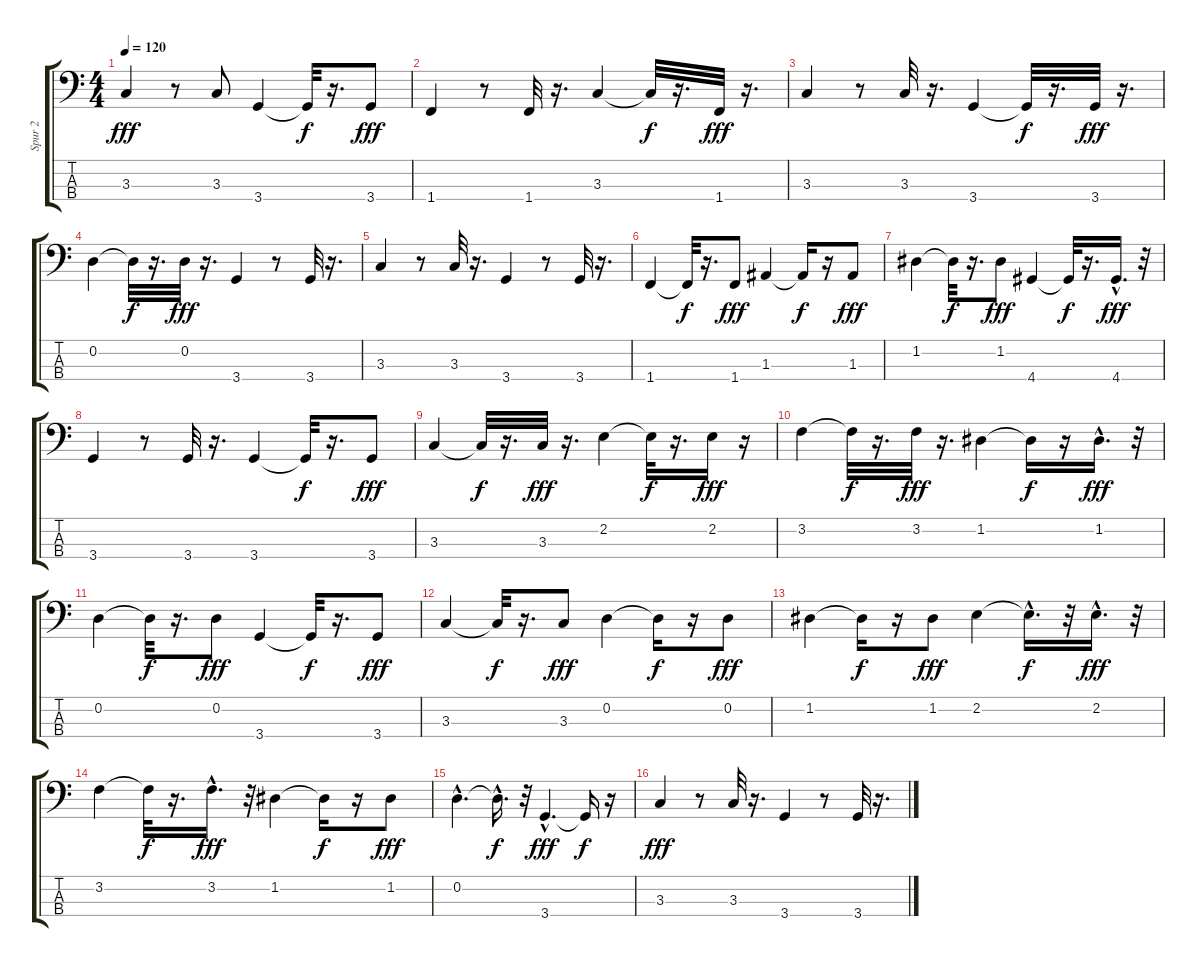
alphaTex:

\track ("Spur 2" "Spur 2") {instrument electricbassfinger}
\staff {score tabs}
\tuning (G2 D2 A1 E1) {hide}
\ts (4 4)
\tempo 120
\clef f4
\ks c
3.3.4{dy fff} r.8 3.3.8 3.4.4 3.4{t}.32{dy f} r.16{d} 3.4.8{dy fff} |
1.4.4 r.8 1.4.32 r.16{d} 3.3.4 3.3{t}.32{dy f} r.16{d} 1.4.32{dy fff} r.16{d} |
3.3.4 r.8 3.3.32 r.16{d} 3.4.4 3.4{t}.32{dy f} r.16{d} 3.4.32{dy fff} r.16{d} |
0.2.4 0.2{t}.32{dy f} r.16{d} 0.2.32{dy fff} r.16{d} 3.4.4 r.8 3.4.32 r.16{d} |
3.3.4 r.8 3.3.32 r.16{d} 3.4.4 r.8 3.4.32 r.16{d} |
1.4.4 1.4{t}.32{dy f} r.16{d} 1.4.8{dy fff} 1.3.4 1.3{t}.16{dy f} r.16 1.3.8{dy fff} |
1.2.4 1.2{t}.32{dy f} r.16{d} 1.2.8{dy fff} 4.4.4 4.4{t}.32{dy f} r.16{d} 4.4{hac}.16{d dy fff} r.32 |
3.4.4 r.8 3.4.32 r.16{d} 3.4.4 3.4{t}.32{dy f} r.16{d} 3.4.8{dy fff} |
3.3.4 3.3{t}.32{dy f} r.16{d} 3.3.32{dy fff} r.16{d} 2.2.4 2.2{t}.32{dy f} r.16{d} 2.2.16{dy fff} r.16 |
3.2.4 3.2{t}.32{dy f} r.16{d} 3.2.32{dy fff} r.16{d} 1.2.4 1.2{t}.16{dy f} r.16 1.2{hac}.16{d dy fff} r.32 |
0.2.4 0.2{t}.32{dy f} r.16{d} 0.2.8{dy fff} 3.4.4 3.4{t}.32{dy f} r.16{d} 3.4.8{dy fff} |
3.3.4 3.3{t}.32{dy f} r.16{d} 3.3.8{dy fff} 0.2.4 0.2{t}.16{dy f} r.16 0.2.8{dy fff} |
1.2.4 1.2{t}.16{dy f} r.16 1.2.8{dy fff} 2.2.4 2.2{hac t}.16{d dy f} r.32 2.2{hac}.16{d dy fff} r.32 |
3.2.4 3.2{t}.32{dy f} r.16{d} 3.2{hac}.16{d dy fff} r.32 1.2.4 1.2{t}.16{dy f} r.16 1.2.8{dy fff} |
0.2{hac}.4{d} 0.2{hac t}.16{d dy f} r.32 3.4{hac}.4{d dy fff} 3.4{t}.16{dy f} r.16 |
3.3.4{dy fff} r.8 3.3.32 r.16{d} 3.4.4 r.8 3.4.32 r.16{d}
